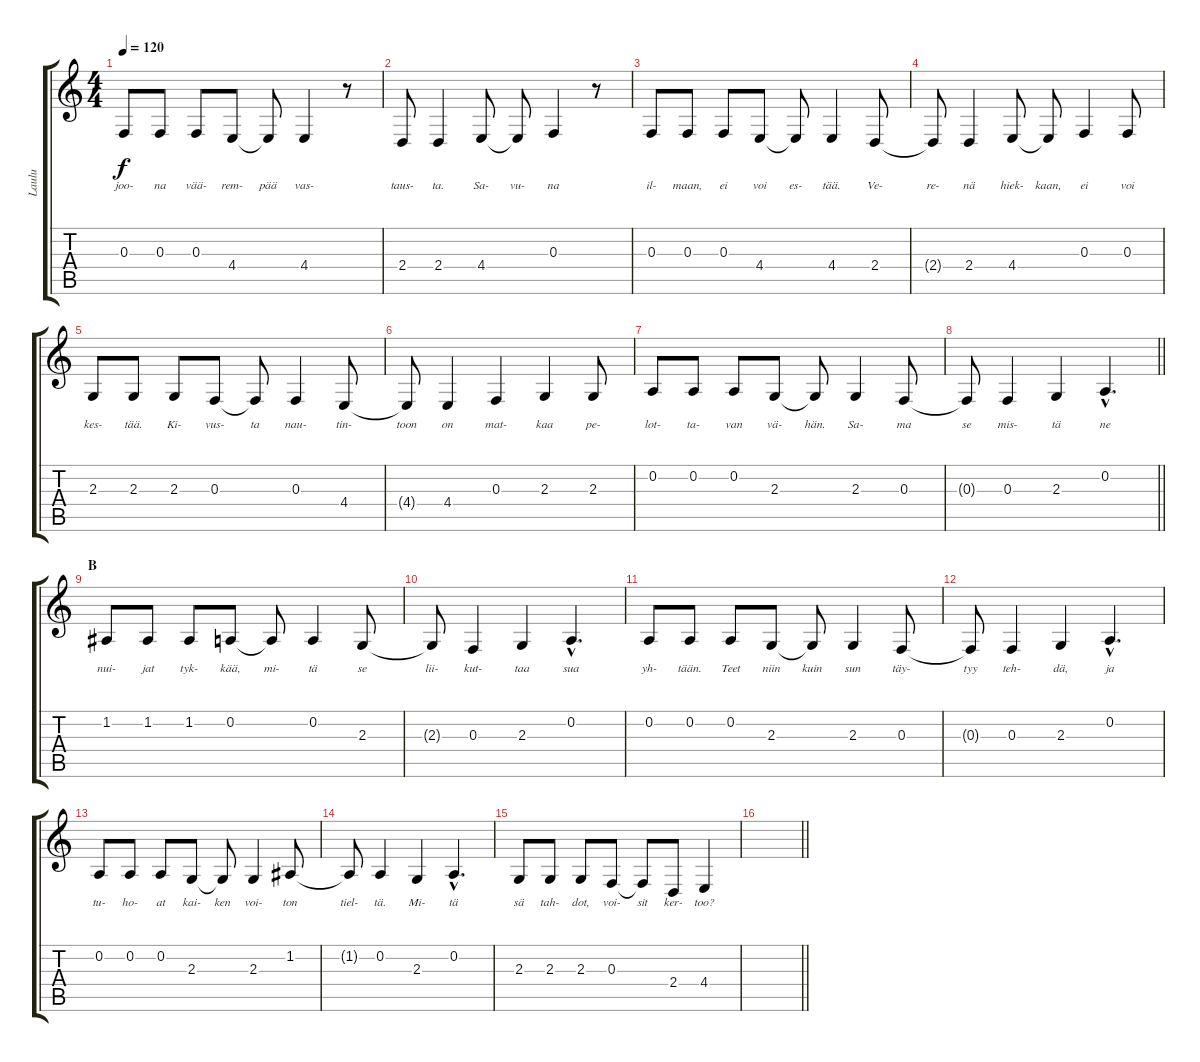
\track ("Laulu" "Laulu") {instrument altosax}
\staff {score tabs}
\tuning (D4 A3 F3 C3 G2 D2) {hide}
\ts (4 4)
\tempo 120
\clef g2
\ks c
0.3.8{lyrics (0 "joo-") lyrics (1 "") lyrics (2 "") lyrics (3 "") lyrics (4 "") dy f} 0.3.8{lyrics (0 "na") lyrics (1 "") lyrics (2 "") lyrics (3 "") lyrics (4 "")} 0.3.8{lyrics (0 "vää-") lyrics (1 "") lyrics (2 "") lyrics (3 "") lyrics (4 "")} 4.4.8{lyrics (0 "rem-") lyrics (1 "") lyrics (2 "") lyrics (3 "") lyrics (4 "")} 4.4{t}.8{lyrics (0 "pää") lyrics (1 "") lyrics (2 "") lyrics (3 "") lyrics (4 "")} 4.4.4{lyrics (0 "vas-") lyrics (1 "") lyrics (2 "") lyrics (3 "") lyrics (4 "")} r.8 |
2.4.8{lyrics (0 "taus-") lyrics (1 "") lyrics (2 "") lyrics (3 "") lyrics (4 "")} 2.4.4{lyrics (0 "ta.") lyrics (1 "") lyrics (2 "") lyrics (3 "") lyrics (4 "")} 4.4.8{lyrics (0 "Sa-") lyrics (1 "") lyrics (2 "") lyrics (3 "") lyrics (4 "")} 4.4{t}.8{lyrics (0 "vu-") lyrics (1 "") lyrics (2 "") lyrics (3 "") lyrics (4 "")} 0.3.4{lyrics (0 "na") lyrics (1 "") lyrics (2 "") lyrics (3 "") lyrics (4 "")} r.8 |
0.3.8{lyrics (0 "il-") lyrics (1 "") lyrics (2 "") lyrics (3 "") lyrics (4 "")} 0.3.8{lyrics (0 "maan,") lyrics (1 "") lyrics (2 "") lyrics (3 "") lyrics (4 "")} 0.3.8{lyrics (0 "ei") lyrics (1 "") lyrics (2 "") lyrics (3 "") lyrics (4 "")} 4.4.8{lyrics (0 "voi") lyrics (1 "") lyrics (2 "") lyrics (3 "") lyrics (4 "")} 4.4{t}.8{lyrics (0 "es-") lyrics (1 "") lyrics (2 "") lyrics (3 "") lyrics (4 "")} 4.4.4{lyrics (0 "tää.") lyrics (1 "") lyrics (2 "") lyrics (3 "") lyrics (4 "")} 2.4.8{lyrics (0 "Ve-") lyrics (1 "") lyrics (2 "") lyrics (3 "") lyrics (4 "")} |
2.4{t}.8{lyrics (0 "re-") lyrics (1 "") lyrics (2 "") lyrics (3 "") lyrics (4 "")} 2.4.4{lyrics (0 "nä") lyrics (1 "") lyrics (2 "") lyrics (3 "") lyrics (4 "")} 4.4.8{lyrics (0 "hiek-") lyrics (1 "") lyrics (2 "") lyrics (3 "") lyrics (4 "")} 4.4{t}.8{lyrics (0 "kaan,") lyrics (1 "") lyrics (2 "") lyrics (3 "") lyrics (4 "")} 0.3.4{lyrics (0 "ei") lyrics (1 "") lyrics (2 "") lyrics (3 "") lyrics (4 "")} 0.3.8{lyrics (0 "voi") lyrics (1 "") lyrics (2 "") lyrics (3 "") lyrics (4 "")} |
2.3.8{lyrics (0 "kes-") lyrics (1 "") lyrics (2 "") lyrics (3 "") lyrics (4 "")} 2.3.8{lyrics (0 "tää.") lyrics (1 "") lyrics (2 "") lyrics (3 "") lyrics (4 "")} 2.3.8{lyrics (0 "Ki-") lyrics (1 "") lyrics (2 "") lyrics (3 "") lyrics (4 "")} 0.3.8{lyrics (0 "vus-") lyrics (1 "") lyrics (2 "") lyrics (3 "") lyrics (4 "")} 0.3{t}.8{lyrics (0 "ta") lyrics (1 "") lyrics (2 "") lyrics (3 "") lyrics (4 "")} 0.3.4{lyrics (0 "nau-") lyrics (1 "") lyrics (2 "") lyrics (3 "") lyrics (4 "")} 4.4.8{lyrics (0 "tin-") lyrics (1 "") lyrics (2 "") lyrics (3 "") lyrics (4 "")} |
4.4{t}.8{lyrics (0 "toon") lyrics (1 "") lyrics (2 "") lyrics (3 "") lyrics (4 "")} 4.4.4{lyrics (0 "on") lyrics (1 "") lyrics (2 "") lyrics (3 "") lyrics (4 "")} 0.3.4{lyrics (0 "mat-") lyrics (1 "") lyrics (2 "") lyrics (3 "") lyrics (4 "")} 2.3.4{lyrics (0 "kaa") lyrics (1 "") lyrics (2 "") lyrics (3 "") lyrics (4 "")} 2.3.8{lyrics (0 "pe-") lyrics (1 "") lyrics (2 "") lyrics (3 "") lyrics (4 "")} |
0.2.8{lyrics (0 "lot-") lyrics (1 "") lyrics (2 "") lyrics (3 "") lyrics (4 "")} 0.2.8{lyrics (0 "ta-") lyrics (1 "") lyrics (2 "") lyrics (3 "") lyrics (4 "")} 0.2.8{lyrics (0 "van") lyrics (1 "") lyrics (2 "") lyrics (3 "") lyrics (4 "")} 2.3.8{lyrics (0 "vä-") lyrics (1 "") lyrics (2 "") lyrics (3 "") lyrics (4 "")} 2.3{t}.8{lyrics (0 "hän.") lyrics (1 "") lyrics (2 "") lyrics (3 "") lyrics (4 "")} 2.3.4{lyrics (0 "Sa-") lyrics (1 "") lyrics (2 "") lyrics (3 "") lyrics (4 "")} 0.3.8{lyrics (0 "ma") lyrics (1 "") lyrics (2 "") lyrics (3 "") lyrics (4 "")} |
\barLineRight lightlight
0.3{t}.8{lyrics (0 "se") lyrics (1 "") lyrics (2 "") lyrics (3 "") lyrics (4 "")} 0.3.4{lyrics (0 "mis-") lyrics (1 "") lyrics (2 "") lyrics (3 "") lyrics (4 "")} 2.3.4{lyrics (0 "tä") lyrics (1 "") lyrics (2 "") lyrics (3 "") lyrics (4 "")} 0.2{hac}.4{d lyrics (0 "ne") lyrics (1 "") lyrics (2 "") lyrics (3 "") lyrics (4 "")} |
\section ("" "B")
1.2.8{lyrics (0 "nui-") lyrics (1 "") lyrics (2 "") lyrics (3 "") lyrics (4 "")} 1.2.8{lyrics (0 "jat") lyrics (1 "") lyrics (2 "") lyrics (3 "") lyrics (4 "")} 1.2.8{lyrics (0 "tyk-") lyrics (1 "") lyrics (2 "") lyrics (3 "") lyrics (4 "")} 0.2.8{lyrics (0 "kää,") lyrics (1 "") lyrics (2 "") lyrics (3 "") lyrics (4 "")} 0.2{t}.8{lyrics (0 "mi-") lyrics (1 "") lyrics (2 "") lyrics (3 "") lyrics (4 "")} 0.2.4{lyrics (0 "tä") lyrics (1 "") lyrics (2 "") lyrics (3 "") lyrics (4 "")} 2.3.8{lyrics (0 "se") lyrics (1 "") lyrics (2 "") lyrics (3 "") lyrics (4 "")} |
2.3{t}.8{lyrics (0 "lii-") lyrics (1 "") lyrics (2 "") lyrics (3 "") lyrics (4 "")} 0.3.4{lyrics (0 "kut-") lyrics (1 "") lyrics (2 "") lyrics (3 "") lyrics (4 "")} 2.3.4{lyrics (0 "taa") lyrics (1 "") lyrics (2 "") lyrics (3 "") lyrics (4 "")} 0.2{hac}.4{d lyrics (0 "sua") lyrics (1 "") lyrics (2 "") lyrics (3 "") lyrics (4 "")} |
0.2.8{lyrics (0 "yh-") lyrics (1 "") lyrics (2 "") lyrics (3 "") lyrics (4 "")} 0.2.8{lyrics (0 "tään.") lyrics (1 "") lyrics (2 "") lyrics (3 "") lyrics (4 "")} 0.2.8{lyrics (0 "Teet") lyrics (1 "") lyrics (2 "") lyrics (3 "") lyrics (4 "")} 2.3.8{lyrics (0 "niin") lyrics (1 "") lyrics (2 "") lyrics (3 "") lyrics (4 "")} 2.3{t}.8{lyrics (0 "kuin") lyrics (1 "") lyrics (2 "") lyrics (3 "") lyrics (4 "")} 2.3.4{lyrics (0 "sun") lyrics (1 "") lyrics (2 "") lyrics (3 "") lyrics (4 "")} 0.3.8{lyrics (0 "täy-") lyrics (1 "") lyrics (2 "") lyrics (3 "") lyrics (4 "")} |
0.3{t}.8{lyrics (0 "tyy") lyrics (1 "") lyrics (2 "") lyrics (3 "") lyrics (4 "")} 0.3.4{lyrics (0 "teh-") lyrics (1 "") lyrics (2 "") lyrics (3 "") lyrics (4 "")} 2.3.4{lyrics (0 "dä,") lyrics (1 "") lyrics (2 "") lyrics (3 "") lyrics (4 "")} 0.2{hac}.4{d lyrics (0 "ja") lyrics (1 "") lyrics (2 "") lyrics (3 "") lyrics (4 "")} |
0.2.8{lyrics (0 "tu-") lyrics (1 "") lyrics (2 "") lyrics (3 "") lyrics (4 "")} 0.2.8{lyrics (0 "ho-") lyrics (1 "") lyrics (2 "") lyrics (3 "") lyrics (4 "")} 0.2.8{lyrics (0 "at") lyrics (1 "") lyrics (2 "") lyrics (3 "") lyrics (4 "")} 2.3.8{lyrics (0 "kai-") lyrics (1 "") lyrics (2 "") lyrics (3 "") lyrics (4 "")} 2.3{t}.8{lyrics (0 "ken") lyrics (1 "") lyrics (2 "") lyrics (3 "") lyrics (4 "")} 2.3.4{lyrics (0 "voi-") lyrics (1 "") lyrics (2 "") lyrics (3 "") lyrics (4 "")} 1.2.8{lyrics (0 "ton") lyrics (1 "") lyrics (2 "") lyrics (3 "") lyrics (4 "")} |
1.2{t}.8{lyrics (0 "tiel-") lyrics (1 "") lyrics (2 "") lyrics (3 "") lyrics (4 "")} 0.2.4{lyrics (0 "tä.") lyrics (1 "") lyrics (2 "") lyrics (3 "") lyrics (4 "")} 2.3.4{lyrics (0 "Mi-") lyrics (1 "") lyrics (2 "") lyrics (3 "") lyrics (4 "")} 0.2{hac}.4{d lyrics (0 "tä") lyrics (1 "") lyrics (2 "") lyrics (3 "") lyrics (4 "")} |
2.3.8{lyrics (0 "sä") lyrics (1 "") lyrics (2 "") lyrics (3 "") lyrics (4 "")} 2.3.8{lyrics (0 "tah-") lyrics (1 "") lyrics (2 "") lyrics (3 "") lyrics (4 "")} 2.3.8{lyrics (0 "dot,") lyrics (1 "") lyrics (2 "") lyrics (3 "") lyrics (4 "")} 0.3.8{lyrics (0 "voi-") lyrics (1 "") lyrics (2 "") lyrics (3 "") lyrics (4 "")} 0.3{t}.8{lyrics (0 "sit") lyrics (1 "") lyrics (2 "") lyrics (3 "") lyrics (4 "")} 2.4.8{lyrics (0 "ker-") lyrics (1 "") lyrics (2 "") lyrics (3 "") lyrics (4 "")} 4.4.4{lyrics (0 "too?") lyrics (1 "") lyrics (2 "") lyrics (3 "") lyrics (4 "")} |
\barLineRight lightlight
